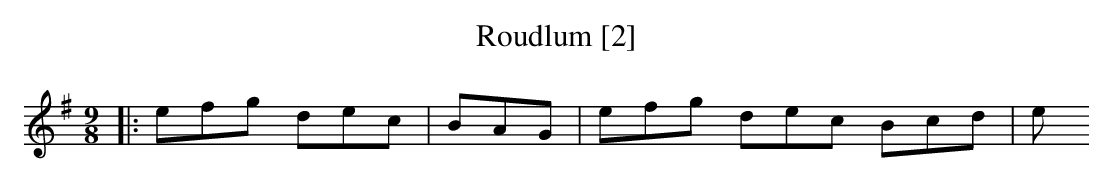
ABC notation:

X:1
T:Roudlum [2]
M:9/8
L:1/8
K:G
|:efg dec|BAG|efg dec Bcd|e...
